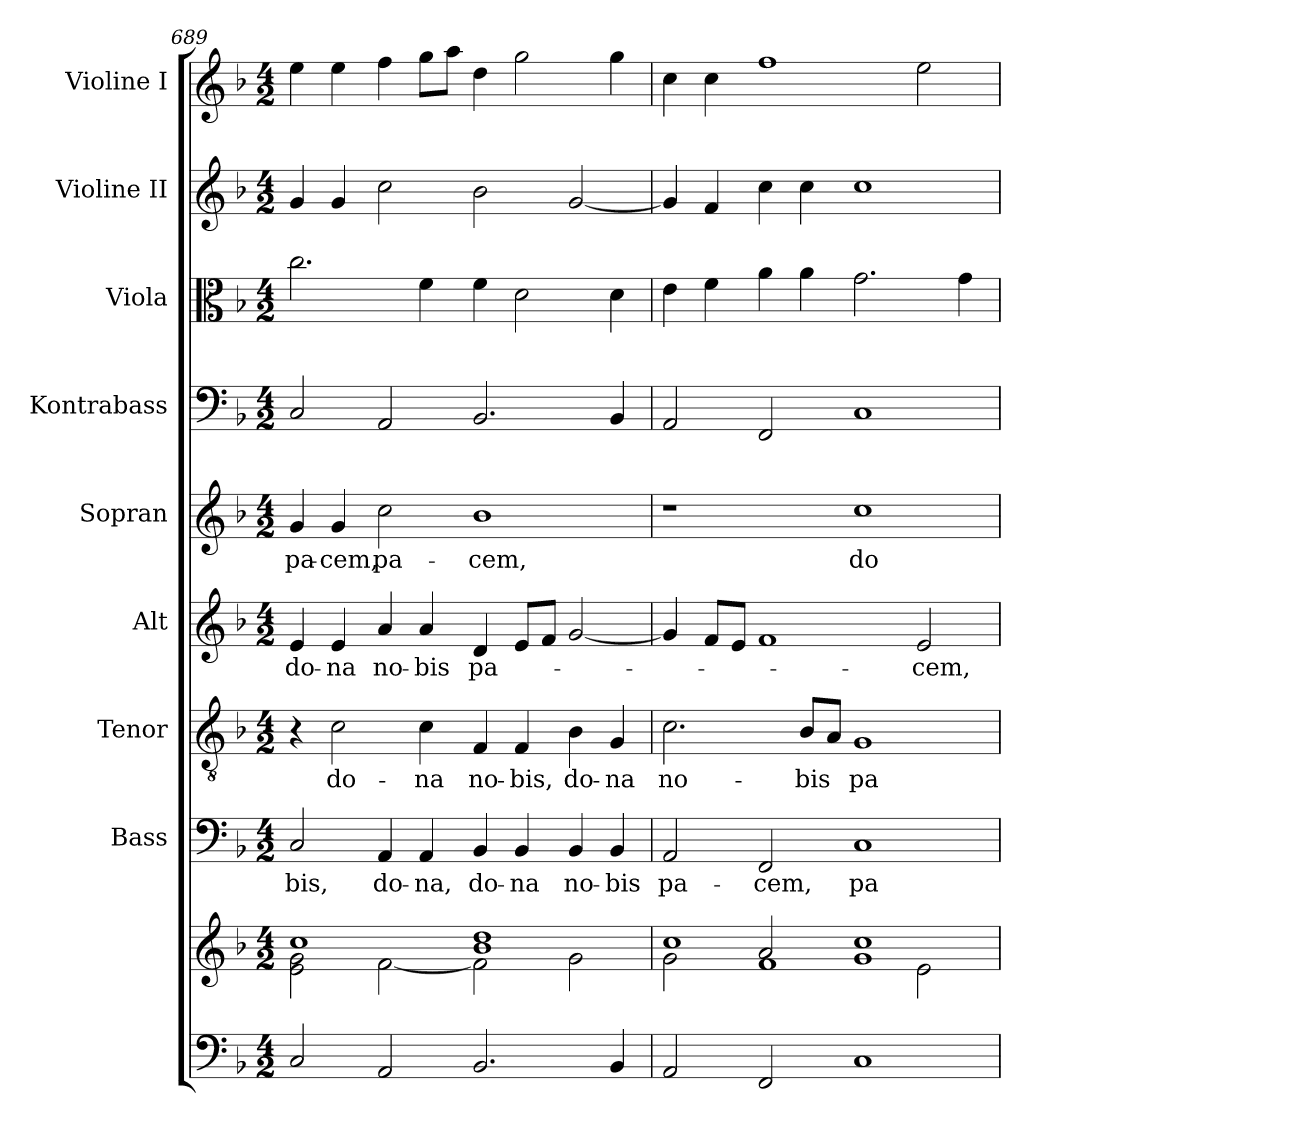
**kern	**kern	**kern	**text	**kern	**text	**kern	**text	**kern	**text	**kern	**kern	**kern	**kern
*part9	*part9	*part8	*part8	*part7	*part7	*part6	*part6	*part5	*part5	*part4	*part3	*part2	*part1
*staff10	*staff9	*staff8	*staff8	*staff7	*staff7	*staff6	*staff6	*staff5	*staff5	*staff4	*staff3	*staff2	*staff1
*	*	*I"Bass	*	*I"Tenor	*	*I"Alt	*	*I"Sopran	*	*I"Kontrabass	*I"Viola	*I"Violine II	*I"Violine I
*	*	*I'B.	*	*I'T.	*	*I'A.	*	*I'S.	*	*I'Kb.	*I'Vla.	*I'Vl. II	*I'Vl. I
*clefF4	*clefG2	*clefF4	*	*clefGv2	*	*clefG2	*	*clefG2	*	*clefF4	*clefC3	*clefG2	*clefG2
*	*	*	*	*	*	*	*	*	*	*ITrd7c12	*	*	*
*k[b-]	*k[b-]	*k[b-]	*	*k[b-]	*	*k[b-]	*	*k[b-]	*	*k[b-]	*k[b-]	*k[b-]	*k[b-]
*F:	*F:	*F:	*	*F:	*	*F:	*	*F:	*	*F:	*F:	*F:	*F:
*M4/2	*M4/2	*M4/2	*	*M4/2	*	*M4/2	*	*M4/2	*	*M4/2	*M4/2	*M4/2	*M4/2
=689	=689	=689	=689	=689	=689	=689	=689	=689	=689	=689	=689	=689	=689
*	*^	*	*	*	*	*	*	*	*	*	*	*	*
!	!	!	!	!LO:LY:b	!	!	!	!LO:LY:b	!	!LO:LY:b	!	!	!	!
2C/	1cc	2e\ 2g\	2C/	-bis,	4r	.	4e/	do-	4g/	pa-	2CC/	2.cc\	4g/	4ee\
!	!	!	!	!	!	!LO:LY:b	!	!LO:LY:b	!	!LO:LY:b	!	!	!	!
.	.	.	.	.	2c\	do-	4e/	-na	4g/	-cem,	.	.	4g/	4ee\
!	!	!	!	!LO:LY:b	!	!	!	!LO:LY:b	!	!LO:LY:b	!	!	!	!
2AA/	.	[<2f\	4AA/	do-	.	.	4a/	no-	2cc\	pa-	2AAA/	.	2cc\	4ff\
!	!	!	!	!LO:LY:b	!	!LO:LY:b	!	!LO:LY:b	!	!	!	!	!	!
.	.	.	4AA/	-na,	4c\	-na	4a/	-bis	.	.	.	4f\	.	8gg\L
.	.	.	.	.	.	.	.	.	.	.	.	.	.	8aa\J
!	!	!	!	!LO:LY:b	!	!LO:LY:b	!	!LO:LY:b	!	!LO:LY:b	!	!	!	!
2.BB-/	1b- 1dd	2f\]	4BB-/	do-	4F/	no-	4d/	pa-	1b-	-cem,	2.BBB-/	4f\	2b-\	4dd\
!	!	!	!	!LO:LY:b	!	!LO:LY:b	!	!	!	!	!	!	!	!
.	.	.	4BB-/	-na	4F/	-bis,	8e/L	.	.	.	.	2d\	.	2gg\
.	.	.	.	.	.	.	8f/J	.	.	.	.	.	.	.
!	!	!	!	!LO:LY:b	!	!LO:LY:b	!	!	!	!	!	!	!	!
.	.	2g\	4BB-/	no-	4B-\	do-	[2g/	.	.	.	.	.	[2g/	.
!	!	!	!	!LO:LY:b	!	!LO:LY:b	!	!	!	!	!	!	!	!
4BB-/	.	.	4BB-/	-bis	4G/	-na	.	.	.	.	4BBB-/	4d\	.	4gg\
=690	=690	=690	=690	=690	=690	=690	=690	=690	=690	=690	=690	=690	=690	=690
*	*	*^	*	*	*	*	*	*	*	*	*	*	*	*
!	!	!	!	!	!LO:LY:b	!	!LO:LY:b	!	!	!	!	!	!	!	!
2AA/	1cc	2g\	2ryy	2AA/	pa-	2.c\	no-	4g/]	.	1r	.	2AAA/	4e\	4g/]	4cc\
.	.	.	.	.	.	.	.	8f/L	.	.	.	.	4f\	4f/	4cc\
.	.	.	.	.	.	.	.	8e/J	.	.	.	.	.	.	.
!	!	!	!	!	!LO:LY:b	!	!	!	!	!	!	!	!	!	!
2FF/	.	1f	2a/	2FF/	-cem,	.	.	1f	.	.	.	2FFF/	4a\	4cc\	1ff
!	!	!	!	!	!	!	!LO:LY:b	!	!	!	!	!	!	!	!
.	.	.	.	.	.	8B-/L	-bis	.	.	.	.	.	4a\	4cc\	.
.	.	.	.	.	.	8A/J	.	.	.	.	.	.	.	.	.
!	!	!	!	!	!LO:LY:b	!	!LO:LY:b	!	!	!	!LO:LY:b	!	!	!	!
1C	1g 1cc	.	1ryy	1C	pa-	1G	pa-	.	.	1cc	do-	1CC	2.g\	1cc	.
!	!	!	!	!	!	!	!	!	!LO:LY:b	!	!	!	!	!	!
.	.	2e\	.	.	.	.	.	2e/	-cem,	.	.	.	.	.	2ee\
.	.	.	.	.	.	.	.	.	.	.	.	.	4g\	.	.
*	*v	*v	*v	*	*	*	*	*	*	*	*	*	*	*	*
=	=	=	=	=	=	=	=	=	=	=	=	=	=
*-	*-	*-	*-	*-	*-	*-	*-	*-	*-	*-	*-	*-	*-
